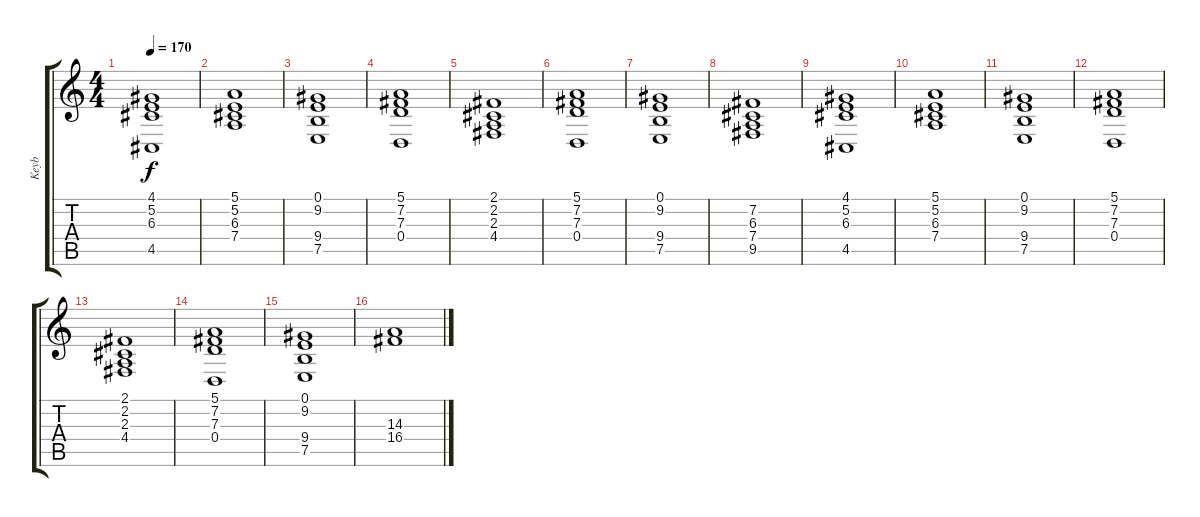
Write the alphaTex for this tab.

\track ("Keyb" "Keyb") {instrument lead3calliope}
\staff {score tabs}
\tuning (E4 B3 G3 D3 A2 E2) {hide}
\ts (4 4)
\tempo 170
\clef g2
\ks c
(4.1 5.2 6.3 4.5).1{dy f} |
(5.1 5.2 6.3 7.4).1 |
(0.1 9.2 9.4 7.5).1 |
(5.1 7.2 7.3 0.4).1 |
(2.1 2.2 2.3 4.4).1 |
(5.1 7.2 7.3 0.4).1 |
(0.1 9.2 9.4 7.5).1 |
(7.2 6.3 7.4 9.5).1 |
(4.1 5.2 6.3 4.5).1 |
(5.1 5.2 6.3 7.4).1 |
(0.1 9.2 9.4 7.5).1 |
(5.1 7.2 7.3 0.4).1 |
(2.1 2.2 2.3 4.4).1 |
(5.1 7.2 7.3 0.4).1 |
(0.1 9.2 9.4 7.5).1 |
(14.3 16.4).1{volume 6 instrument stringensemble1}
